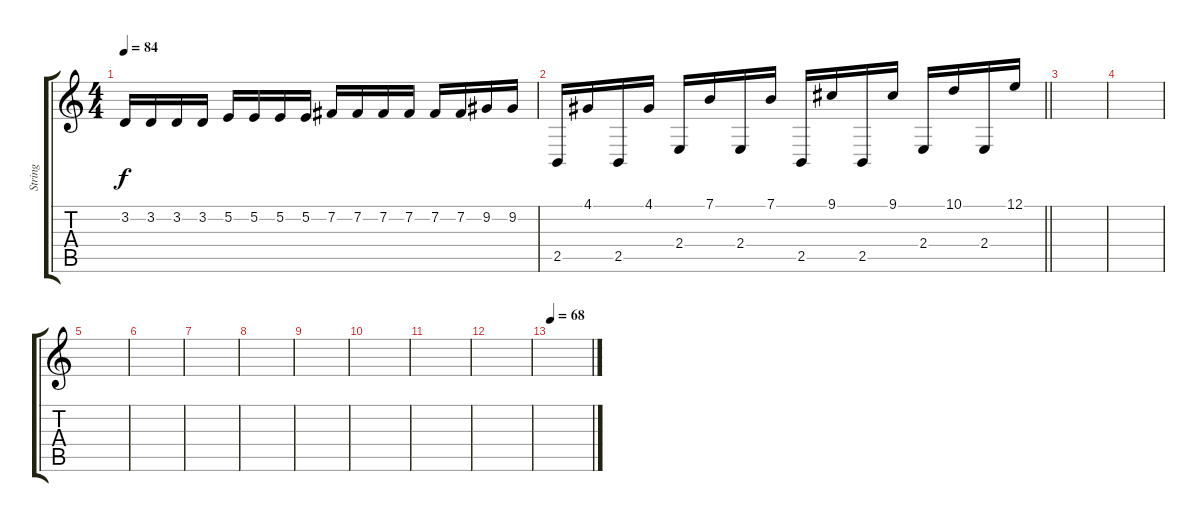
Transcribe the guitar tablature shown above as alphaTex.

\track ("String" "String") {instrument cello}
\staff {score tabs}
\tuning (E4 B3 G3 D3 A2 E2) {hide}
\ts (4 4)
\tempo 84
\clef g2
\ks c
3.2.16{dy f} 3.2.16 3.2.16 3.2.16 5.2.16 5.2.16 5.2.16 5.2.16 7.2.16 7.2.16 7.2.16 7.2.16 7.2.16 7.2.16 9.2.16 9.2.16 |
\barLineRight lightlight
2.5.16 4.1.16 2.5.16 4.1.16 2.4.16 7.1.16 2.4.16 7.1.16 2.5.16 9.1.16 2.5.16 9.1.16 2.4.16 10.1.16 2.4.16 12.1.16 |
|
|
|
|
|
|
|
|
|
|
\tempo 68
